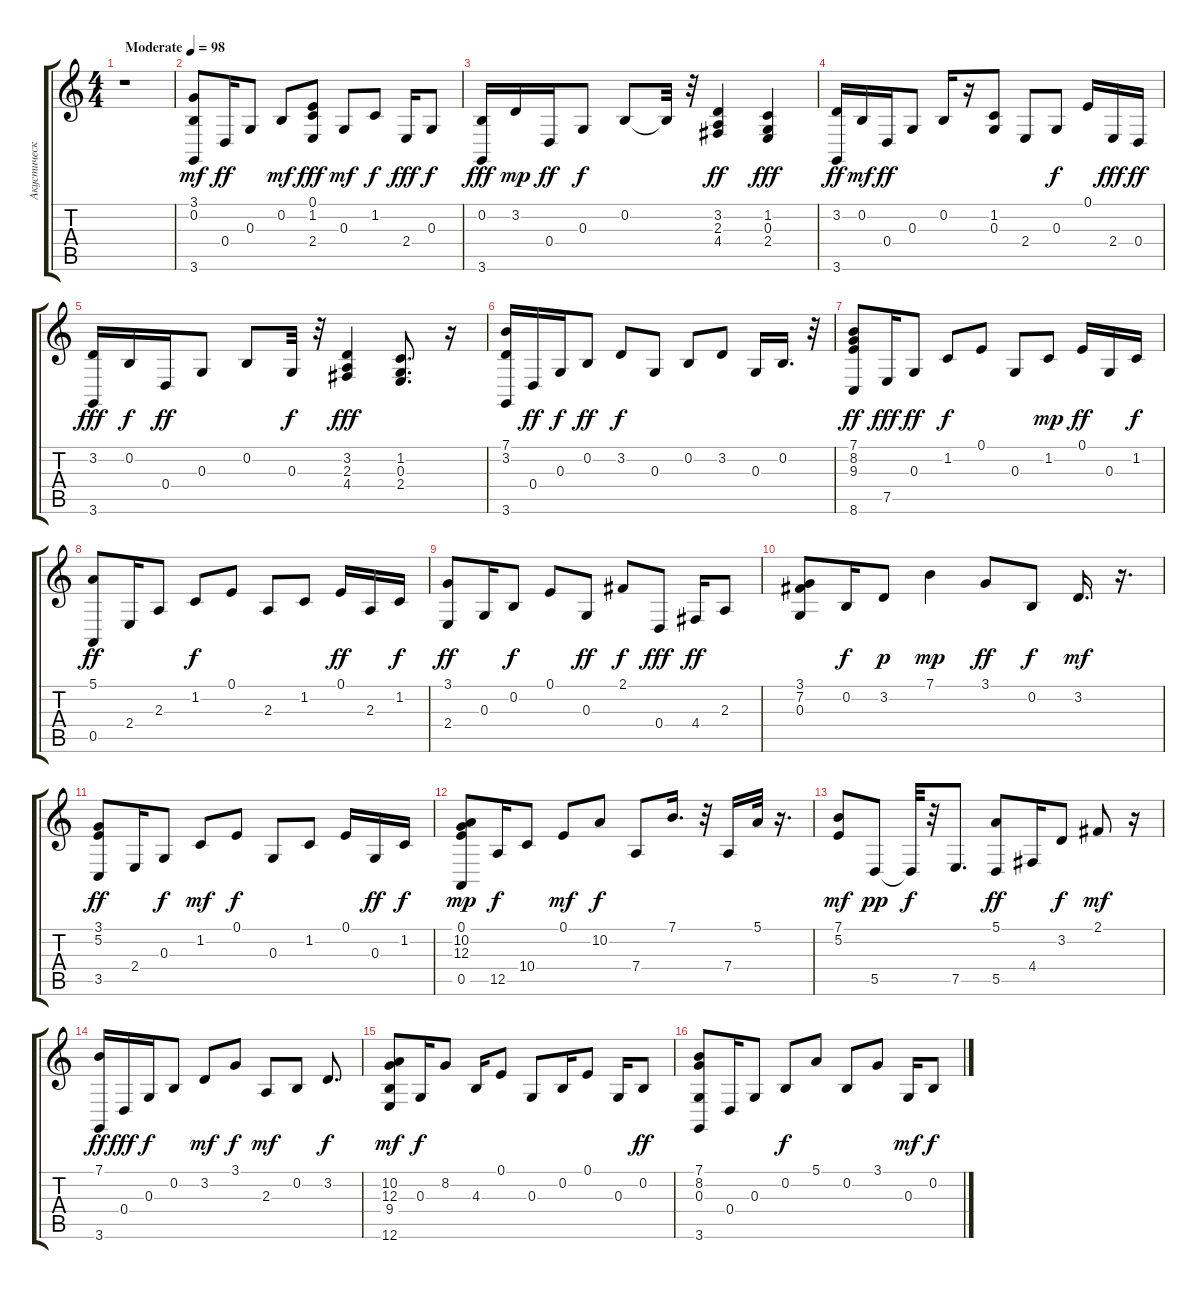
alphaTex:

\track ("Акустический Гранд Роял" "Акустическ") {instrument acousticgrandpiano}
\staff {score tabs}
\tuning (E4 B3 G3 D3 A2 E2) {hide}
\ts (4 4)
\tempo (98 "Moderate")
\clef g2
\ks c
r.1{dy mf instrument acousticgrandpiano} |
(3.1 0.2 3.6).8{instrument acousticguitarnylon} 0.4.16{dy ff} 0.3.8 0.2.8{dy mf} (0.1 1.2 2.4).8{dy fff} 0.3.8{dy mf} 1.2.8{dy f} 2.4.16{dy fff} 0.3.8{dy f} |
(0.2 3.6).16{dy fff} 3.2.16{dy mp} 0.4.16{dy ff} 0.3.8{dy f} 0.2.8 0.2{t}.32 r.32 (3.2 2.3 4.4).4{dy ff} (1.2 0.3 2.4).4{dy fff} |
(3.2 3.6).16{dy ff} 0.2.16{dy mf} 0.4.16{dy ff} 0.3.8 0.2.16 r.16 (1.2 0.3).8 2.4.8 0.3.8{dy f} 0.1.16 2.4.16{dy fff} 0.4.16{dy ff} |
(3.2 3.6).16{dy fff} 0.2.16{dy f} 0.4.16{dy ff} 0.3.8 0.2.8 0.3.32{dy f} r.32 (3.2 2.3 4.4).4{dy fff} (1.2 0.3 2.4).8{d} r.16 |
(7.1 3.2 3.6).16 0.4.16{dy ff} 0.3.16{dy f} 0.2.8{dy ff} 3.2.8{dy f} 0.3.8 0.2.8 3.2.8 0.3.16 0.2.16{d} r.32 |
(7.1 8.2 9.3 8.6).8{dy ff} 7.5.16{dy fff} 0.3.8{dy ff} 1.2.8{dy f} 0.1.8 0.3.8 1.2.8{dy mp} 0.1.16{dy ff} 0.3.16 1.2.16{dy f} |
(5.1 0.5).8{dy ff} 2.4.16 2.3.8 1.2.8{dy f} 0.1.8 2.3.8 1.2.8 0.1.16{dy ff} 2.3.16 1.2.16{dy f} |
(3.1 2.4).8{dy ff} 0.3.16 0.2.8{dy f} 0.1.8 0.3.8{dy ff} 2.1.8{dy f} 0.4.8{dy fff} 4.4.16{dy ff} 2.3.8 |
(3.1 7.2 0.3).8 0.2.16{dy f} 3.2.8{dy p} 7.1.4{dy mp} 3.1.8{dy ff} 0.2.8{dy f} 3.2.16{d dy mf} r.16{d} |
(3.1 5.2 3.5).8{dy ff} 2.4.16 0.3.8{dy f} 1.2.8{dy mf} 0.1.8{dy f} 0.3.8 1.2.8 0.1.16 0.3.16{dy ff} 1.2.16{dy f} |
(0.1 10.2 12.3 0.5).8{dy mp} 12.5.16{dy f} 10.4.8 0.1.8{dy mf} 10.2.8{dy f} 7.4.8 7.1.16{d} r.32 7.4.16 5.1.32 r.16{d} |
(7.1 5.2).8{dy mf} 5.5.8{dy pp} 5.5{t}.32{dy f} r.32 7.5.8{d} (5.1 5.5).8{dy ff} 4.4.16 3.2.8{dy f} 2.1.8{dy mf} r.16 |
(7.1 3.6).16{dy ff} 0.4.16{dy fff} 0.3.16{dy f} 0.2.8 3.2.8{dy mf} 3.1.8{dy f} 2.3.8{dy mf} 0.2.8 3.2.8{d dy f} |
(10.2 12.3 9.4 12.6).8{dy mf} 0.3.16{dy f} 8.2.8 4.3.16 0.1.8 0.3.8 0.2.16 0.1.8 0.3.16 0.2.8{dy ff} |
(7.1 8.2 0.3 3.6).8 0.4.16 0.3.8 0.2.8{dy f} 5.1.8 0.2.8 3.1.8 0.3.16{dy mf} 0.2.8{dy f}
